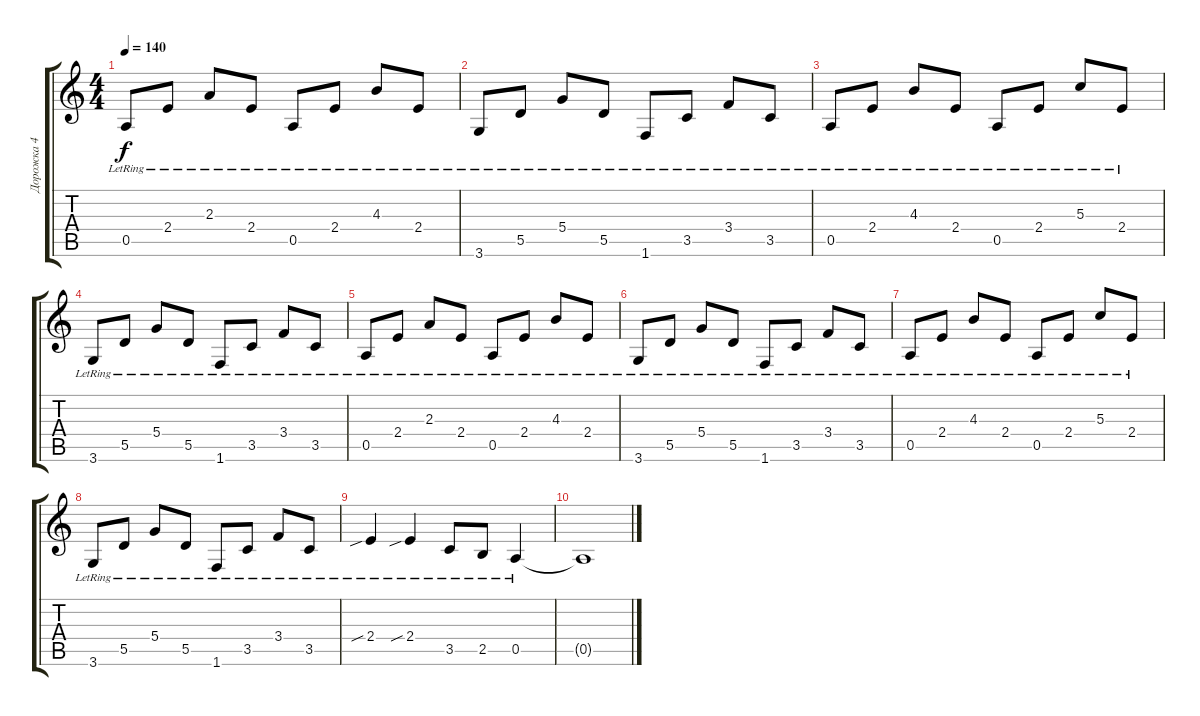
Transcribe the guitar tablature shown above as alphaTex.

\track ("Дорожка 4" "Дорожка 4") {instrument acousticguitarsteel}
\staff {score tabs}
\tuning (E4 B3 G3 D3 A2 E2) {hide}
\ts (4 4)
\tempo 140
\clef g2
\ks c
0.5{lr}.8{dy f} 2.4{lr}.8 2.3{lr}.8 2.4{lr}.8 0.5{lr}.8 2.4{lr}.8 4.3{lr}.8 2.4{lr}.8 |
3.6{lr}.8 5.5{lr}.8 5.4{lr}.8 5.5{lr}.8 1.6{lr}.8 3.5{lr}.8 3.4{lr}.8 3.5{lr}.8 |
0.5{lr}.8 2.4{lr}.8 4.3{lr}.8 2.4{lr}.8 0.5{lr}.8 2.4{lr}.8 5.3{lr}.8 2.4{lr}.8 |
3.6{lr}.8 5.5{lr}.8 5.4{lr}.8 5.5{lr}.8 1.6{lr}.8 3.5{lr}.8 3.4{lr}.8 3.5{lr}.8 |
0.5{lr}.8 2.4{lr}.8 2.3{lr}.8 2.4{lr}.8 0.5{lr}.8 2.4{lr}.8 4.3{lr}.8 2.4{lr}.8 |
3.6{lr}.8 5.5{lr}.8 5.4{lr}.8 5.5{lr}.8 1.6{lr}.8 3.5{lr}.8 3.4{lr}.8 3.5{lr}.8 |
0.5{lr}.8 2.4{lr}.8 4.3{lr}.8 2.4{lr}.8 0.5{lr}.8 2.4{lr}.8 5.3{lr}.8 2.4{lr}.8 |
3.6{lr}.8 5.5{lr}.8 5.4{lr}.8 5.5{lr}.8 1.6{lr}.8 3.5{lr}.8 3.4{lr}.8 3.5{lr}.8 |
2.4{sib lr}.4 2.4{sib lr}.4 3.5{lr}.8 2.5{lr}.8 0.5{lr}.4 |
0.5{t}.1
